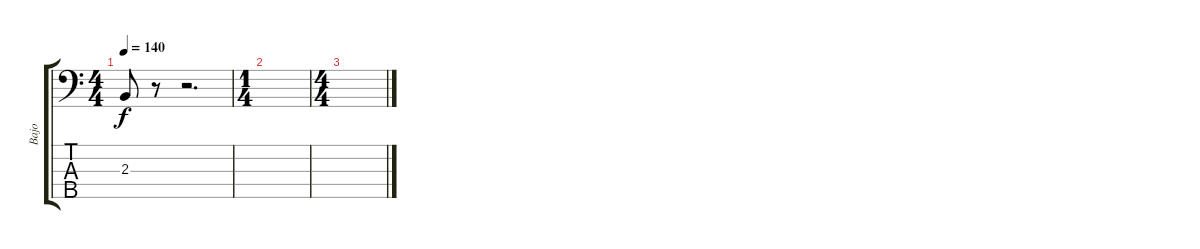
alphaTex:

\track ("Bajo" "Bajo") {instrument electricbasspick}
\staff {score tabs}
\tuning (G2 D2 A1 E1 B0) {hide}
\ts (4 4)
\tempo 140
\clef f4
\ks c
2.3.8{dy f} r.8 r.2{d} |
\ts (1 4)
|
\ts (4 4)
